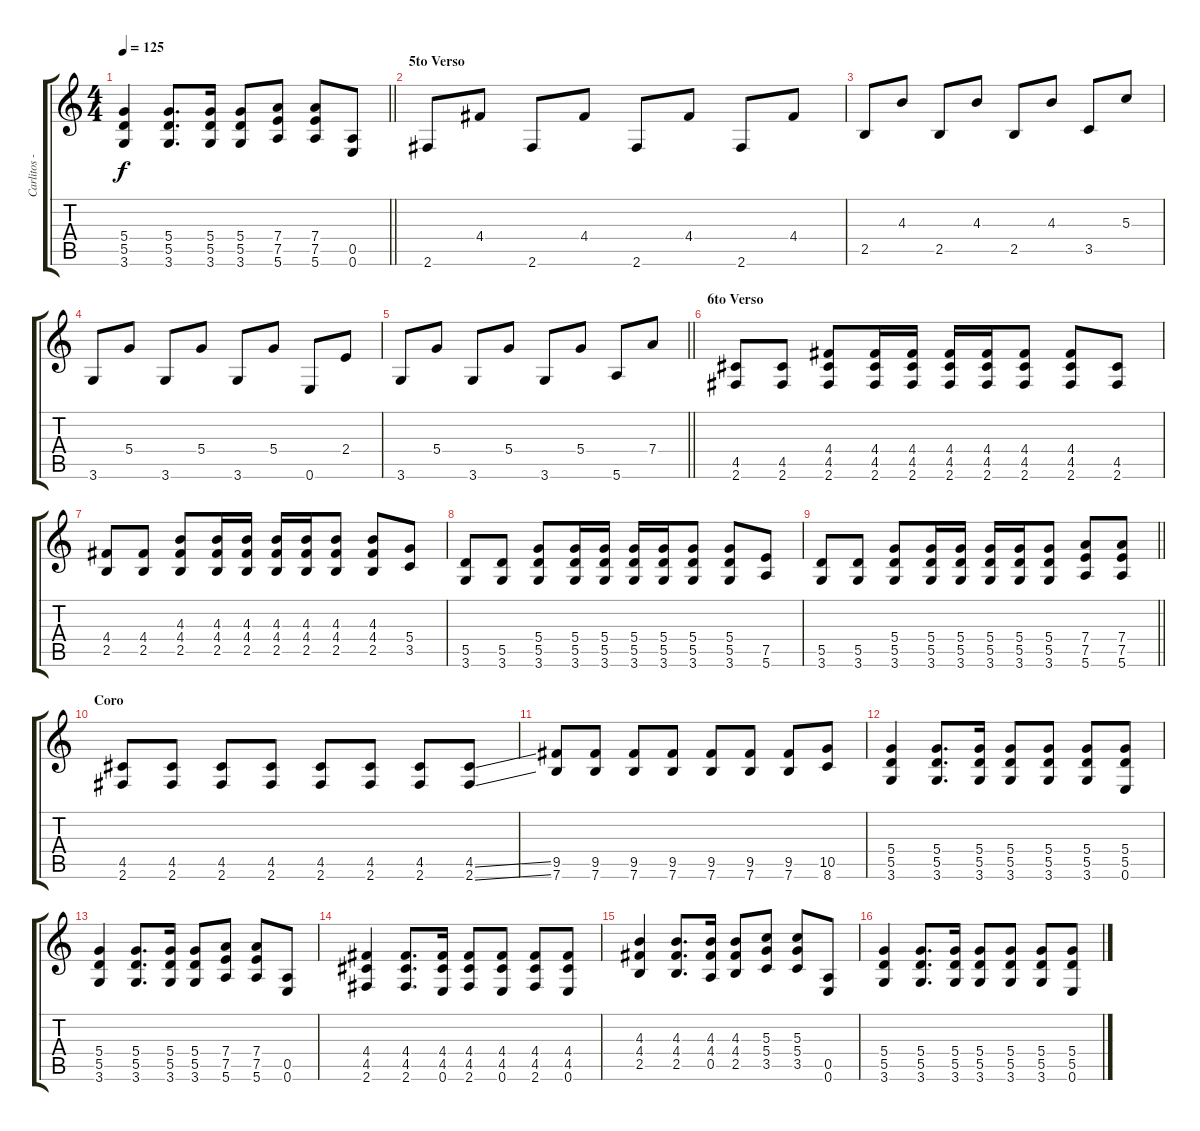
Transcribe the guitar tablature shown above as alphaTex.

\track ("Carlitos - Guitarra Líder" "Carlitos -") {instrument distortionguitar}
\staff {score tabs}
\tuning (E4 B3 G3 D3 A2 E2) {hide}
\ts (4 4)
\tempo 125
\clef g2
\barLineRight lightlight
\ks c
(5.4 5.5 3.6).4{dy f} (5.4 5.5 3.6).8{d} (5.4 5.5 3.6).16 (5.4 5.5 3.6).8 (7.4 7.5 5.6).8 (7.4 7.5 5.6).8 (0.5 0.6).8 |
\section ("" "5to Verso")
2.6.8{instrument electricguitarclean} 4.4.8 2.6.8 4.4.8 2.6.8 4.4.8 2.6.8 4.4.8 |
2.5.8 4.3.8 2.5.8 4.3.8 2.5.8 4.3.8 3.5.8 5.3.8 |
3.6.8 5.4.8 3.6.8 5.4.8 3.6.8 5.4.8 0.6.8 2.4.8 |
\barLineRight lightlight
3.6.8 5.4.8 3.6.8 5.4.8 3.6.8 5.4.8 5.6.8 7.4.8 |
\section ("" "6to Verso")
(4.5 2.6).8{instrument distortionguitar} (4.5 2.6).8 (4.4 4.5 2.6).8 (4.4 4.5 2.6).16 (4.4 4.5 2.6).16 (4.4 4.5 2.6).16 (4.4 4.5 2.6).16 (4.4 4.5 2.6).8 (4.4 4.5 2.6).8 (4.5 2.6).8 |
(4.4 2.5).8 (4.4 2.5).8 (4.3 4.4 2.5).8 (4.3 4.4 2.5).16 (4.3 4.4 2.5).16 (4.3 4.4 2.5).16 (4.3 4.4 2.5).16 (4.3 4.4 2.5).8 (4.3 4.4 2.5).8 (5.4 3.5).8 |
(5.5 3.6).8 (5.5 3.6).8 (5.4 5.5 3.6).8 (5.4 5.5 3.6).16 (5.4 5.5 3.6).16 (5.4 5.5 3.6).16 (5.4 5.5 3.6).16 (5.4 5.5 3.6).8 (5.4 5.5 3.6).8 (7.5 5.6).8 |
\barLineRight lightlight
(5.5 3.6).8 (5.5 3.6).8 (5.4 5.5 3.6).8 (5.4 5.5 3.6).16 (5.4 5.5 3.6).16 (5.4 5.5 3.6).16 (5.4 5.5 3.6).16 (5.4 5.5 3.6).8 (7.4 7.5 5.6).8 (7.4 7.5 5.6).8 |
\section ("" "Coro")
(4.5 2.6).8 (4.5 2.6).8 (4.5 2.6).8 (4.5 2.6).8 (4.5 2.6).8 (4.5 2.6).8 (4.5 2.6).8 (4.5{ss} 2.6{ss}).8 |
(9.5 7.6).8 (9.5 7.6).8 (9.5 7.6).8 (9.5 7.6).8 (9.5 7.6).8 (9.5 7.6).8 (9.5 7.6).8 (10.5 8.6).8 |
(5.4 5.5 3.6).4 (5.4 5.5 3.6).8{d} (5.4 5.5 3.6).16 (5.4 5.5 3.6).8 (5.4 5.5 3.6).8 (5.4 5.5 3.6).8 (5.4 5.5 0.6).8 |
(5.4 5.5 3.6).4 (5.4 5.5 3.6).8{d} (5.4 5.5 3.6).16 (5.4 5.5 3.6).8 (7.4 7.5 5.6).8 (7.4 7.5 5.6).8 (0.5 0.6).8 |
(4.4 4.5 2.6).4 (4.4 4.5 2.6).8{d} (4.4 4.5 0.6).16 (4.4 4.5 2.6).8 (4.4 4.5 0.6).8 (4.4 4.5 2.6).8 (4.4 4.5 0.6).8 |
(4.3 4.4 2.5).4 (4.3 4.4 2.5).8{d} (4.3 4.4 0.5).16 (4.3 4.4 2.5).8 (5.3 5.4 3.5).8 (5.3 5.4 3.5).8 (0.5 0.6).8 |
(5.4 5.5 3.6).4 (5.4 5.5 3.6).8{d} (5.4 5.5 3.6).16 (5.4 5.5 3.6).8 (5.4 5.5 3.6).8 (5.4 5.5 3.6).8 (5.4 5.5 0.6).8
